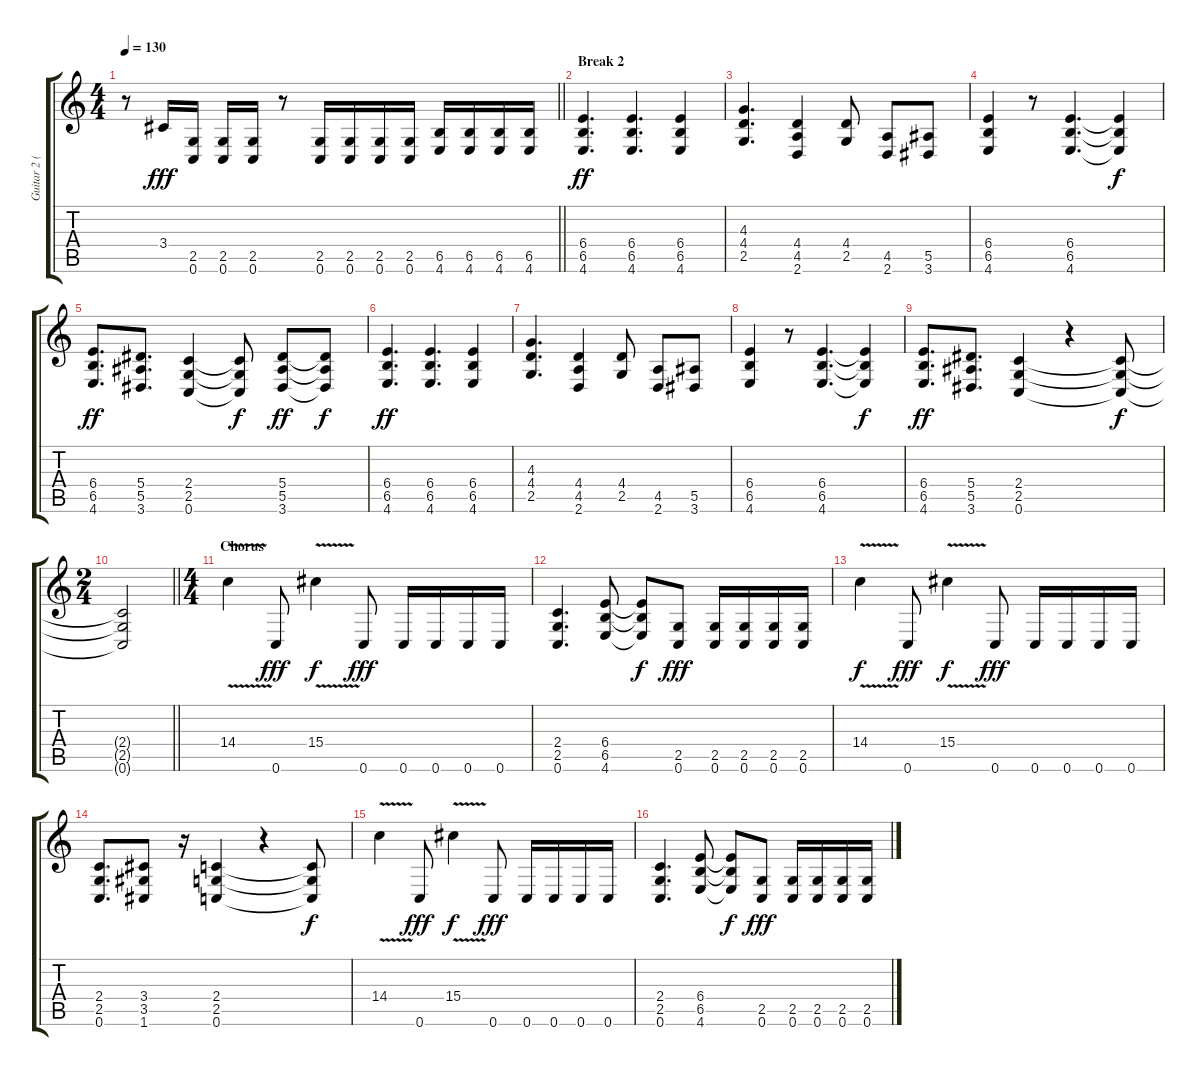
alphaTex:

\track ("Guitar 2 (J-P)" "Guitar 2 (") {instrument distortionguitar}
\staff {score tabs}
\tuning (C4 G3 Eb3 Bb2 F2 C2) {hide}
\ts (4 4)
\tempo 130
\clef g2
\barLineRight lightlight
\ks c
r.8{dy fff} 3.4.16 (2.5 0.6).16 (2.5 0.6).16 (2.5 0.6).16 r.8 (2.5 0.6).16 (2.5 0.6).16 (2.5 0.6).16 (2.5 0.6).16 (6.5 4.6).16 (6.5 4.6).16 (6.5 4.6).16 (6.5 4.6).16 |
\section ("" "Break 2")
(6.4 6.5 4.6).4{d dy ff} (6.4 6.5 4.6).4{d} (6.4 6.5 4.6).4 |
(4.3 4.4 2.5).4{d} (4.4 4.5 2.6).4 (4.4 2.5).8 (4.5 2.6).8 (5.5 3.6).8 |
(6.4 6.5 4.6).4 r.8 (6.4 6.5 4.6).4{d} (6.4{t} 6.5{t} 4.6{t}).4{dy f} |
(6.4 6.5 4.6).8{d dy ff} (5.4 5.5 3.6).8{d} (2.4 2.5 0.6).4 (2.4{t} 2.5{t} 0.6{t}).8{dy f} (5.4 5.5 3.6).8{dy ff} (5.4{t} 5.5{t} 3.6{t}).8{dy f} |
(6.4 6.5 4.6).4{d dy ff} (6.4 6.5 4.6).4{d} (6.4 6.5 4.6).4 |
(4.3 4.4 2.5).4{d} (4.4 4.5 2.6).4 (4.4 2.5).8 (4.5 2.6).8 (5.5 3.6).8 |
(6.4 6.5 4.6).4 r.8 (6.4 6.5 4.6).4{d} (6.4{t} 6.5{t} 4.6{t}).4{dy f} |
(6.4 6.5 4.6).8{d dy ff} (5.4 5.5 3.6).8{d} (2.4 2.5 0.6).4 r.4 (2.4{t} 2.5{t} 0.6{t}).8{dy f} |
\ts (2 4)
\barLineRight lightlight
(2.4{t} 2.5{t} 0.6{t}).2 |
\ts (4 4)
\section ("" "Chorus")
14.4{v}.4 0.6.8{dy fff} 15.4{v}.4{dy f} 0.6.8{dy fff} 0.6.16 0.6.16 0.6.16 0.6.16 |
(2.4 2.5 0.6).4{d} (6.4 6.5 4.6).8 (6.4{t} 6.5{t} 4.6{t}).8{dy f} (2.5 0.6).8{dy fff} (2.5 0.6).16 (2.5 0.6).16 (2.5 0.6).16 (2.5 0.6).16 |
14.4{v}.4{dy f} 0.6.8{dy fff} 15.4{v}.4{dy f} 0.6.8{dy fff} 0.6.16 0.6.16 0.6.16 0.6.16 |
(2.4 2.5 0.6).8{d} (3.4 3.5 1.6).8 r.16 (2.4 2.5 0.6).4 r.4 (2.4{t} 2.5{t} 0.6{t}).8{dy f} |
14.4{v}.4 0.6.8{dy fff} 15.4{v}.4{dy f} 0.6.8{dy fff} 0.6.16 0.6.16 0.6.16 0.6.16 |
(2.4 2.5 0.6).4{d} (6.4 6.5 4.6).8 (6.4{t} 6.5{t} 4.6{t}).8{dy f} (2.5 0.6).8{dy fff} (2.5 0.6).16 (2.5 0.6).16 (2.5 0.6).16 (2.5 0.6).16
